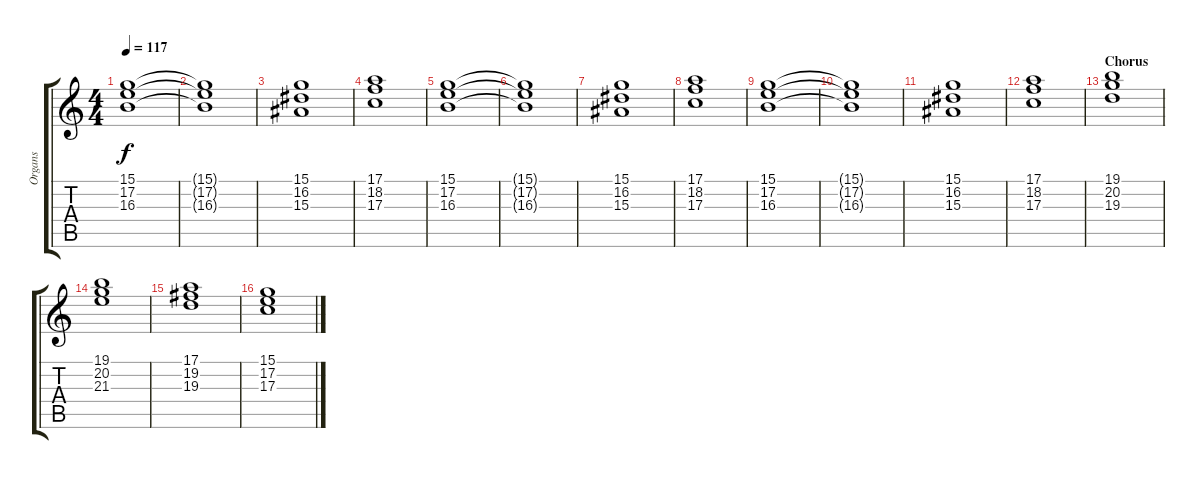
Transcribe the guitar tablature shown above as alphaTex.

\track ("Organs" "Organs") {instrument rockorgan}
\staff {score tabs}
\tuning (E4 B3 G3 D3 A2 E2) {hide}
\ts (4 4)
\tempo 117
\clef g2
\ks c
(15.1 17.2 16.3).1{dy f volume 11} |
(15.1{t} 17.2{t} 16.3{t}).1 |
(15.1 16.2 15.3).1 |
(17.1 18.2 17.3).1 |
(15.1 17.2 16.3).1{volume 11} |
(15.1{t} 17.2{t} 16.3{t}).1 |
(15.1 16.2 15.3).1 |
(17.1 18.2 17.3).1 |
(15.1 17.2 16.3).1{volume 11} |
(15.1{t} 17.2{t} 16.3{t}).1 |
(15.1 16.2 15.3).1 |
(17.1 18.2 17.3).1 |
\section ("" "Chorus")
(19.1 20.2 19.3).1{volume 13} |
(19.1 20.2 21.3).1{volume 13} |
(17.1 19.2 19.3).1{volume 13} |
(15.1 17.2 17.3).1
